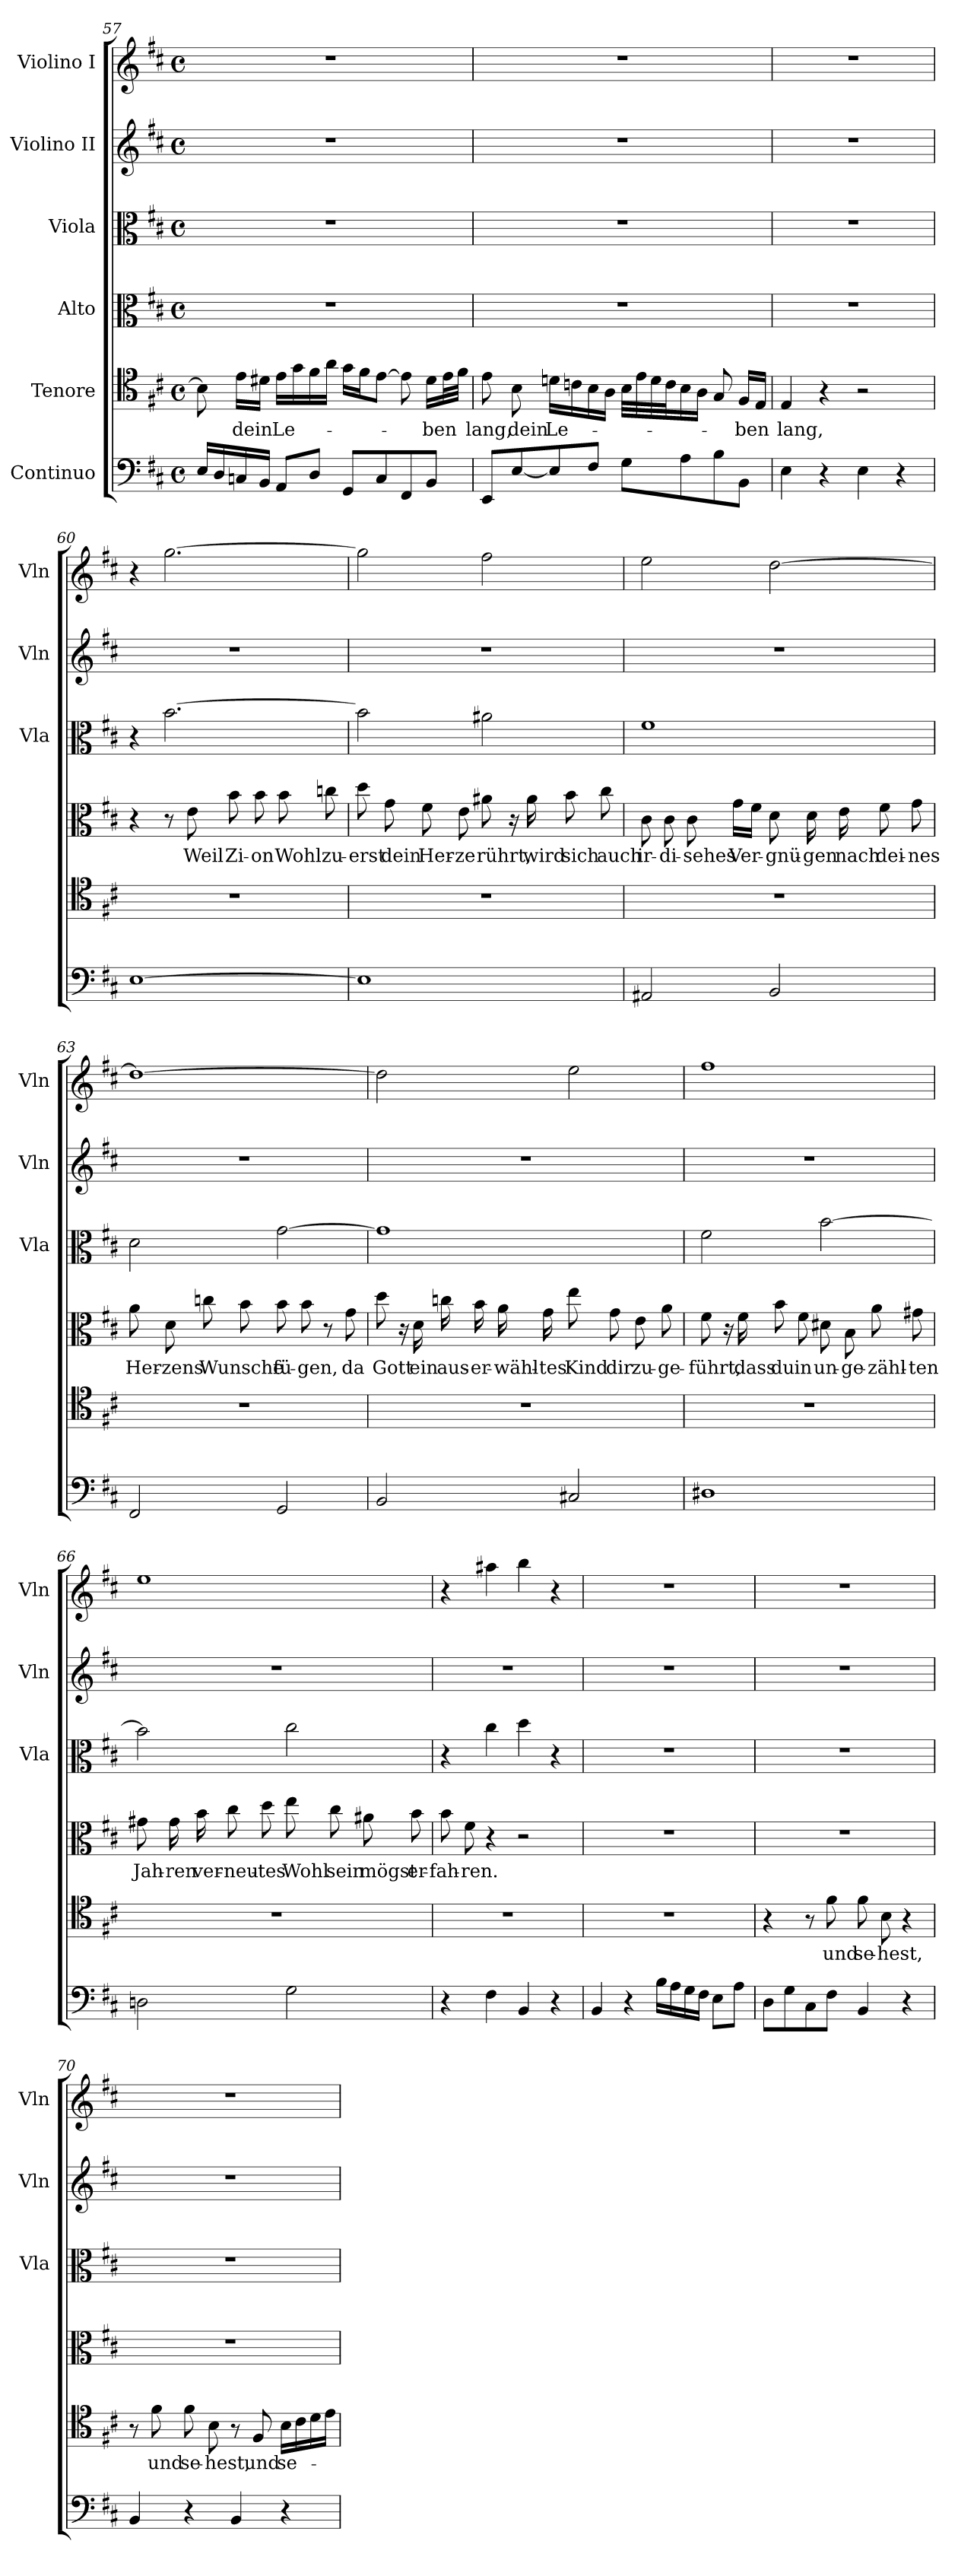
**kern	**kern	**text	**kern	**text	**kern	**kern	**kern
*part6	*part5	*part5	*part4	*part4	*part3	*part2	*part1
*staff6	*staff5	*staff5	*staff4	*staff4	*staff3	*staff2	*staff1
*I"Continuo	*I"Tenore	*	*I"Alto	*	*I"Viola	*I"Violino II	*I"Violino I
*	*	*	*	*	*I'Vla	*I'Vln	*I'Vln
*clefF4	*clefC4	*	*clefC3	*	*clefC3	*clefG2	*clefG2
*k[f#c#]	*k[f#c#]	*	*k[f#c#]	*	*k[f#c#]	*k[f#c#]	*k[f#c#]
*M4/4	*M4/4	*	*M4/4	*	*M4/4	*M4/4	*M4/4
*met(c)	*met(c)	*	*met(c)	*	*met(c)	*met(c)	*met(c)
=57	=57	=57	=57	=57	=57	=57	=57
16E/LL	8B\]	.	1r	.	1r	1r	1r
16D/	.	.	.	.	.	.	.
!	!	!LO:LY:b	!	!	!	!	!
16Cn/	16e\LL	dein	.	.	.	.	.
16BB/JJ	16d#X\JJ	.	.	.	.	.	.
!	!	!LO:LY:b	!	!	!	!	!
8AA/L	16e\LL	Le-	.	.	.	.	.
.	16g\	.	.	.	.	.	.
8D/J	16f#\	.	.	.	.	.	.
.	16a\JJ	.	.	.	.	.	.
8GG/L	16g\LL	.	.	.	.	.	.
.	16f#\J	.	.	.	.	.	.
8C/	[>8e\J	.	.	.	.	.	.
8FF#/	8e\]	.	.	.	.	.	.
!	!	!LO:LY:b	!	!	!	!	!
8BB/J	16d#\LL	ben	.	.	.	.	.
.	32e\L	.	.	.	.	.	.
.	32f#\JJJ	.	.	.	.	.	.
!!LO:PB:g=z
=58	=58	=58	=58	=58	=58	=58	=58
!	!	!LO:LY:b	!	!	!	!	!
8EE/L	8e\	lang,	1r	.	1r	1r	1r
!	!	!LO:LY:b	!	!	!	!	!
[8E/	8B\	dein	.	.	.	.	.
!	!	!LO:LY:b	!	!	!	!	!
8E/]	16dn\LL	Le-	.	.	.	.	.
.	16cn\	.	.	.	.	.	.
8F#/J	16B\	.	.	.	.	.	.
.	16A\JJ	.	.	.	.	.	.
8G\L	32B\LLL	.	.	.	.	.	.
.	32e\	.	.	.	.	.	.
.	32d\	.	.	.	.	.	.
.	32c\J	.	.	.	.	.	.
8A\	16B\	.	.	.	.	.	.
.	16A\JJ	.	.	.	.	.	.
8B\	8G/	.	.	.	.	.	.
!	!	!LO:LY:b	!	!	!	!	!
8BB\J	16F#/LL	ben	.	.	.	.	.
.	16E/JJ	.	.	.	.	.	.
=59	=59	=59	=59	=59	=59	=59	=59
!	!	!LO:LY:b	!	!	!	!	!
4E\	4E/	lang,	1r	.	1r	1r	1r
4r	4r	.	.	.	.	.	.
4E\	2r	.	.	.	.	.	.
4r	.	.	.	.	.	.	.
=60	=60	=60	=60	=60	=60	=60	=60
[>1E	1r	.	4r	.	4r	1r	4r
.	.	.	8r	.	[>2.b\	.	[>2.gg\
!	!	!	!	!LO:LY:b	!	!	!
.	.	.	8e\	Weil	.	.	.
!	!	!	!	!LO:LY:b	!	!	!
.	.	.	8b\	Zi-	.	.	.
!	!	!	!	!LO:LY:b	!	!	!
.	.	.	8b\	-on	.	.	.
!	!	!	!	!LO:LY:b	!	!	!
.	.	.	8b\	Wohl	.	.	.
!	!	!	!	!LO:LY:b	!	!	!
.	.	.	8ccn\	zu-	.	.	.
=61	=61	=61	=61	=61	=61	=61	=61
!	!	!	!	!LO:LY:b	!	!	!
1E]	1r	.	8dd\	-erst	2b\]	1r	2gg\]
!	!	!	!	!LO:LY:b	!	!	!
.	.	.	8g\	dein	.	.	.
!	!	!	!	!LO:LY:b	!	!	!
.	.	.	8f#\	Her-	.	.	.
!	!	!	!	!LO:LY:b	!	!	!
.	.	.	8e\	-ze	.	.	.
!	!	!	!	!LO:LY:b	!	!	!
.	.	.	8a#X\	rührt,	2a#X\	.	2ff#\
.	.	.	16r	.	.	.	.
!	!	!	!	!LO:LY:b	!	!	!
.	.	.	16a#\	wird	.	.	.
!	!	!	!	!LO:LY:b	!	!	!
.	.	.	8b\	sich	.	.	.
!	!	!	!	!LO:LY:b	!	!	!
.	.	.	8cc#\	auch	.	.	.
!!LO:LB:g=z
=62	=62	=62	=62	=62	=62	=62	=62
!	!	!	!	!LO:LY:b	!	!	!
2AA#X/	1r	.	8c#\	ir-	1f#	1r	2ee\
!	!	!	!	!LO:LY:b	!	!	!
.	.	.	8c#\	-di-	.	.	.
!	!	!	!	!LO:LY:b	!	!	!
.	.	.	8c#\	-sehes	.	.	.
!	!	!	!	!LO:LY:b	!	!	!
.	.	.	16g\LL	Ver-	.	.	.
.	.	.	16f#\JJ	.	.	.	.
!	!	!	!	!LO:LY:b	!	!	!
2BB/	.	.	8d\	-gnü-	.	.	[>2dd\
!	!	!	!	!LO:LY:b	!	!	!
.	.	.	16d\	-gen	.	.	.
!	!	!	!	!LO:LY:b	!	!	!
.	.	.	16e\	nach	.	.	.
!	!	!	!	!LO:LY:b	!	!	!
.	.	.	8f#\	dei-	.	.	.
!	!	!	!	!LO:LY:b	!	!	!
.	.	.	8g\	-nes	.	.	.
=63	=63	=63	=63	=63	=63	=63	=63
!	!	!	!	!LO:LY:b	!	!	!
2FF#/	1r	.	8a\	Her-	2d\	1r	1dd_
!	!	!	!	!LO:LY:b	!	!	!
.	.	.	8d\	-zens	.	.	.
!	!	!	!	!LO:LY:b	!	!	!
.	.	.	8ccn\	Wunsche	.	.	.
.	.	.	8b\	.	.	.	.
!	!	!	!	!LO:LY:b	!	!	!
2GG/	.	.	8b\	fü-	[>2g\	.	.
!	!	!	!	!LO:LY:b	!	!	!
.	.	.	8b\	-gen,	.	.	.
.	.	.	8r	.	.	.	.
!	!	!	!	!LO:LY:b	!	!	!
.	.	.	8g\	da	.	.	.
=64	=64	=64	=64	=64	=64	=64	=64
!	!	!	!	!LO:LY:b	!	!	!
2BB/	1r	.	8dd\	Gott	1g]	1r	2dd\]
.	.	.	16r	.	.	.	.
!	!	!	!	!LO:LY:b	!	!	!
.	.	.	16d\	ein	.	.	.
!	!	!	!	!LO:LY:b	!	!	!
.	.	.	16ccn\	aus-	.	.	.
!	!	!	!	!LO:LY:b	!	!	!
.	.	.	16b\	-er-	.	.	.
!	!	!	!	!LO:LY:b	!	!	!
.	.	.	16a\	-wähl-	.	.	.
!	!	!	!	!LO:LY:b	!	!	!
.	.	.	16g\	-tes	.	.	.
!	!	!	!	!LO:LY:b	!	!	!
2C#X/	.	.	8ee\	Kind	.	.	2ee\
!	!	!	!	!LO:LY:b	!	!	!
.	.	.	8g\	dir	.	.	.
!	!	!	!	!LO:LY:b	!	!	!
.	.	.	8e\	zu-	.	.	.
!	!	!	!	!LO:LY:b	!	!	!
.	.	.	8a\	-ge-	.	.	.
!!LO:PB:g=z
=65	=65	=65	=65	=65	=65	=65	=65
!	!	!	!	!LO:LY:b	!	!	!
1D#X	1r	.	8f#\	-führt,	2f#\	1r	1ff#
.	.	.	16r	.	.	.	.
!	!	!	!	!LO:LY:b	!	!	!
.	.	.	16f#\	dass	.	.	.
!	!	!	!	!LO:LY:b	!	!	!
.	.	.	8b\	du	.	.	.
!	!	!	!	!LO:LY:b	!	!	!
.	.	.	8f#\	in	.	.	.
!	!	!	!	!LO:LY:b	!	!	!
.	.	.	8d#X\	un-	[>2b\	.	.
!	!	!	!	!LO:LY:b	!	!	!
.	.	.	8B\	-ge-	.	.	.
!	!	!	!	!LO:LY:b	!	!	!
.	.	.	8a\	-zähl-	.	.	.
!	!	!	!	!LO:LY:b	!	!	!
.	.	.	8g#X\	-ten	.	.	.
=66	=66	=66	=66	=66	=66	=66	=66
!	!	!	!	!LO:LY:b	!	!	!
2Dn\	1r	.	8g#X\	Jah-	2b\]	1r	1ee
!	!	!	!	!LO:LY:b	!	!	!
.	.	.	16g#\	-ren	.	.	.
!	!	!	!	!LO:LY:b	!	!	!
.	.	.	16b\	ver-	.	.	.
!	!	!	!	!LO:LY:b	!	!	!
.	.	.	8cc#\	-neu-	.	.	.
!	!	!	!	!LO:LY:b	!	!	!
.	.	.	8dd\	-tes	.	.	.
!	!	!	!	!LO:LY:b	!	!	!
2G\	.	.	8ee\	Wohl	2cc#\	.	.
!	!	!	!	!LO:LY:b	!	!	!
.	.	.	8cc#\	sein	.	.	.
!	!	!	!	!LO:LY:b	!	!	!
.	.	.	8a#X\	mögst	.	.	.
!	!	!	!	!LO:LY:b	!	!	!
.	.	.	8b\	er-	.	.	.
=67	=67	=67	=67	=67	=67	=67	=67
!	!	!	!	!LO:LY:b	!	!	!
4r	1r	.	8b\	-fah-	4r	1r	4r
!	!	!	!	!LO:LY:b	!	!	!
.	.	.	8f#\	-ren.	.	.	.
4F#\	.	.	4r	.	4cc#\	.	4aa#X\
4BB/	.	.	2r	.	4dd\	.	4bb\
4r	.	.	.	.	4r	.	4r
=68	=68	=68	=68	=68	=68	=68	=68
4BB/	1r	.	1r	.	1r	1r	1r
4r	.	.	.	.	.	.	.
16B\LL	.	.	.	.	.	.	.
16A\	.	.	.	.	.	.	.
16G\	.	.	.	.	.	.	.
16F#\JJ	.	.	.	.	.	.	.
8E\L	.	.	.	.	.	.	.
8A\J	.	.	.	.	.	.	.
!!LO:LB:g=z
=69	=69	=69	=69	=69	=69	=69	=69
8D\L	4r	.	1r	.	1r	1r	1r
8G\	.	.	.	.	.	.	.
8C#\	8r	.	.	.	.	.	.
!	!	!LO:LY:b	!	!	!	!	!
8F#\J	8f#\	und	.	.	.	.	.
!	!	!LO:LY:b	!	!	!	!	!
4BB/	8f#\	se-	.	.	.	.	.
!	!	!LO:LY:b	!	!	!	!	!
.	8B\	-hest,	.	.	.	.	.
4r	4r	.	.	.	.	.	.
=70	=70	=70	=70	=70	=70	=70	=70
4BB/	8r	.	1r	.	1r	1r	1r
!	!	!LO:LY:b	!	!	!	!	!
.	8f#\	und	.	.	.	.	.
!	!	!LO:LY:b	!	!	!	!	!
4r	8f#\	se-	.	.	.	.	.
!	!	!LO:LY:b	!	!	!	!	!
.	8B\	-hest,	.	.	.	.	.
4BB/	8r	.	.	.	.	.	.
!	!	!LO:LY:b	!	!	!	!	!
.	8F#/	und	.	.	.	.	.
!	!	!LO:LY:b	!	!	!	!	!
4r	16B\LL	se-	.	.	.	.	.
.	16c#\	.	.	.	.	.	.
.	16d\	.	.	.	.	.	.
.	16e\JJ	.	.	.	.	.	.
=	=	=	=	=	=	=	=
*-	*-	*-	*-	*-	*-	*-	*-
